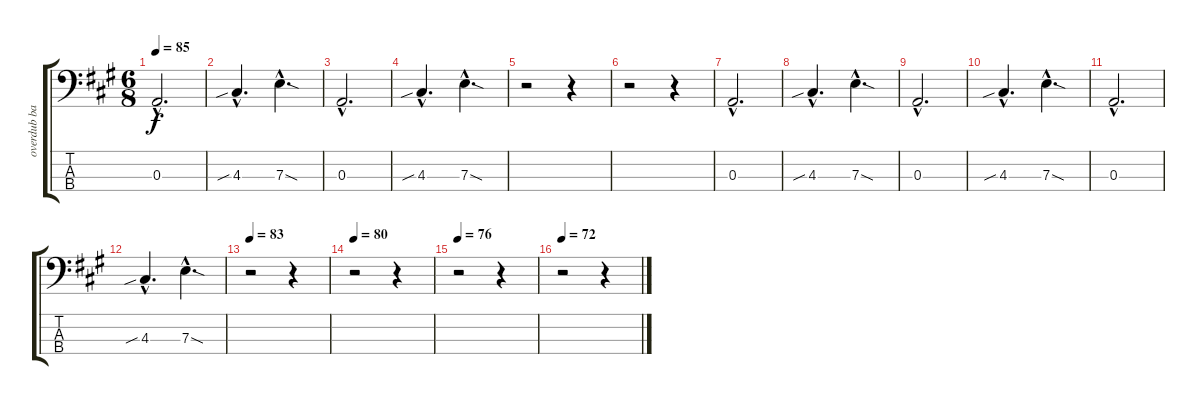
\track ("overdub bass" "overdub ba") {instrument acousticbass}
\staff {score tabs}
\tuning (G2 D2 A1 E1) {hide}
\ts (6 8)
\tempo 85
\clef f4
\ks f#minor
0.3{hac}.2{d dy f} |
4.3{sib hac}.4{d} 7.3{sod hac}.4{d} |
0.3{hac}.2{d} |
4.3{sib hac}.4{d} 7.3{sod hac}.4{d} |
r.2 r.4 |
r.2 r.4 |
0.3{hac}.2{d} |
4.3{sib hac}.4{d} 7.3{sod hac}.4{d} |
0.3{hac}.2{d} |
4.3{sib hac}.4{d} 7.3{sod hac}.4{d} |
0.3{hac}.2{d} |
4.3{sib hac}.4{d} 7.3{sod hac}.4{d} |
\tempo 83
r.2 r.4 |
\tempo 80
r.2 r.4 |
\tempo 76
r.2 r.4 |
\tempo 72
r.2 r.4
